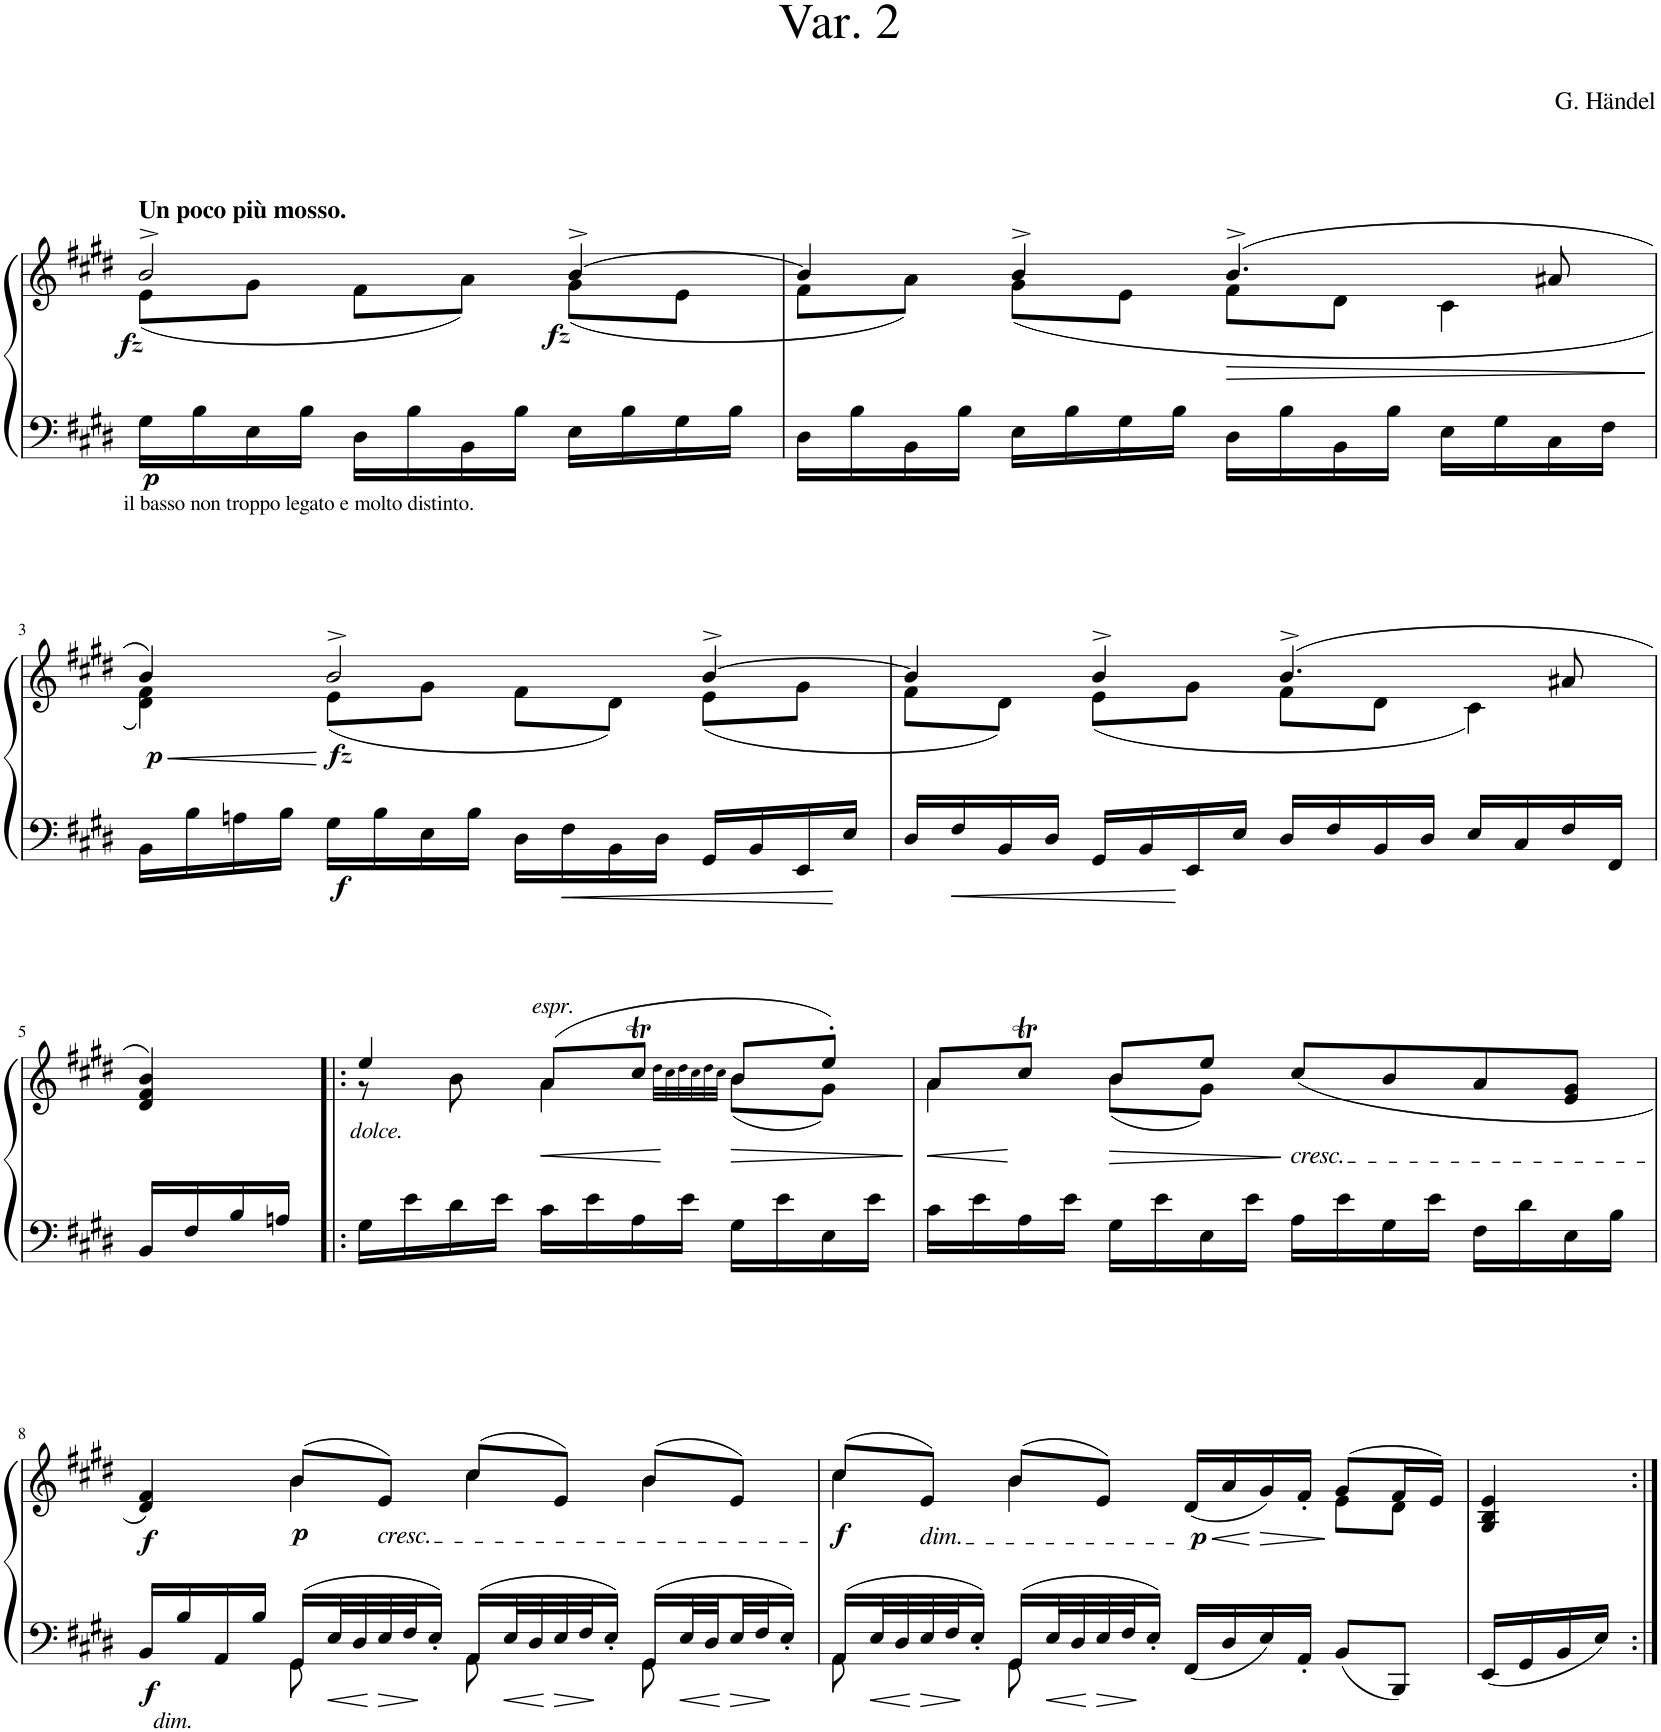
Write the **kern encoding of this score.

**kern	**kern	**dynam
*part1	*part1	*part1
*staff2	*staff1	*staff1/2
*I"Piano	*	*
*I'Pno.	*	*
*clefF4	*clefG2	*
*k[f#c#g#d#]	*k[f#c#g#d#]	*
=1	=1	=1
*	*^	*
!	!LO:TX:a:B:t=Un poco più mosso.	!	!
!LO:TX:b:t=il basso non troppo legato e molto distinto.	!	!	!
!	!	!	!LO:DY:b=2
!	!	!	!LO:DY:n=1:b
16G#\LL	2b^/	(8e\L	p fz
16B\	.	.	.
16E\	.	8g#\J	.
16B\JJ	.	.	.
16D#\LL	.	8f#\L	.
16B\	.	.	.
16BB\	.	8a\J)	.
16B\JJ	.	.	.
!	!	!	!LO:DY:n=2:b
16E\LL	[4b^/	(8g#\L	fz
16B\	.	.	.
16G#\	.	8e\J	.
16B\JJ	.	.	.
=2	=2	=2	=2
16D#\LL	4b/]	8f#\L	.
16B\	.	.	.
16BB\	.	8a\J)	.
16B\JJ	.	.	.
16E\LL	4b^/	(8g#\L	.
16B\	.	.	.
16G#\	.	8e\J	.
16B\JJ	.	.	.
!	!	!	!LO:HP:b
16D#\LL	(4.b^/	8f#\L	>
16B\	.	.	.
16BB\	.	8d#\J	.
16B\JJ	.	.	.
16E\LL	.	4c#\	.
16G#\	.	.	.
16C#\	8a#X/	.	.
16F#\JJ	.	.	.
*	*v	*v	*
.	.	]
!!LO:LB:g=z
=3	=3	=3
!	!	!LO:HP:b
*	*^	*
!	!	!	!LO:DY:n=1:b
16BB\LL	4b/)	4d#\ 4f#\)	< p
16B\	.	.	.
16An\	.	.	.
16B\JJ	.	.	.
!	!	!	!LO:DY:n=2:b=2
!	!	!	!LO:DY:n=3:b
16G#\LL	2b^/	(8e\L	[ f fz
16B\	.	.	.
16E\	.	8g#\J	.
16B\JJ	.	.	.
16D#\LL	.	8f#\L	.
16F#\	.	.	.
16BB\	.	8d#\J)	.
16D#\JJ	.	.	.
16GG#/LL	[4b^/	(8e\L	.
16BB/	.	.	.
16EE/	.	8g#\J	.
16E/JJ	.	.	.
=4	=4	=4	=4
16D#/LL	4b/]	8f#\L	.
16F#/	.	.	.
16BB/	.	8d#\J)	.
16D#/JJ	.	.	.
16GG#/LL	4b^/	(8e\L	.
16BB/	.	.	.
16EE/	.	8g#\J	.
16E/JJ	.	.	.
16D#/LL	(4.b^/	8f#\L	.
16F#/	.	.	.
16BB/	.	8d#\J	.
16D#/JJ	.	.	.
16E/LL	.	4c#\)	.
16C#/	.	.	.
16F#/	8a#X/	.	.
16FF#/JJ	.	.	.
*	*v	*v	*
!!LO:LB:g=z
=5	=5	=5
16BB/LL	4d#/ 4f#/ 4b/)	.
16F#/	.	.
16B/	.	.
16An/JJ	.	.
=6!|:	=6!|:	=6!|:
*	*^	*
!	!LO:TX:b:i:t=dolce.	!	!
16G#\LL	4ee/	8r	.
16e\	.	.	.
16d#\	.	8b\	.
16e\JJ	.	.	.
!	!LO:TX:a:i:t=espr.	!	!
!	!	!	!LO:HP:b
16c#\LL	(8a/L	4a\	<
16e\	.	.	.
16A\	8cc#T/J	.	.
16e\JJ	.	.	.
.	.	32qdd#\LLL	.
.	.	32qcc#\	.
.	.	32qdd#\	.
.	.	32qcc#\	.
.	.	32qdd#\	.
.	.	32qcc#\JJJ	.
!	!	!	!LO:HP:n=1:b
16G#\LL	8b/L	(8b\L	[ >
16e\	.	.	.
16E\	8ee'/J)	8g#\J)	.
16e\JJ	.	.	.
*	*v	*v	*
.	.	]
=7	=7	=7
!	!	!LO:HP:b
*	*^	*
16c#\LL	8a/L	4a\	<
16e\	.	.	.
16A\	8cc#T/J	.	[
16e\JJ	.	.	.
!	!	!	!LO:HP:b
16G#\LL	8b/L	(8b\L	>
16e\	.	.	.
16E\	8ee/J	8g#\J)	.
16e\JJ	.	.	.
!	!LO:TX:b:i:t=cresc.	!	!
16A\LL	(8cc#/L	2ryy	]
16e\	.	.	.
16G#\	8b/	.	.
16e\JJ	.	.	.
16F#\LL	8a/	.	.
16d#\	.	.	.
16E\	8e/ 8g#/J	.	.
16B\JJ	.	.	.
!!LO:LB:g=z	!!
=8	=8	=8	=8
*^	*	*	*
!LO:TX:b:i:t=dim.	!	!	!	!
!	!	!	!	!LO:DY:b=2
!	!	!	!	!LO:DY:n=1:b
16BB/LL	4ryy	4d#/ 4f#/)	4ryy	f f
16B/	.	.	.	.
16AA/	.	.	.	.
16B/JJ	.	.	.	.
!	!	!	!	!LO:DY:n=2:b
16GG#/LL	8GG#\	(8b/L	4b\	p
32E/L	.	.	.	.
32D#/	.	.	.	.
!	!	!LO:TX:b:i:t=cresc.	!	!
32E/	8ryy	8e/J)	.	.
32F#/J	.	.	.	.
16E'/JJ	.	.	.	.
16AA/LL	8AA\	(8cc#/L	4cc#\	.
32E/L	.	.	.	.
32D#/	.	.	.	.
32E/	8ryy	8e/J)	.	.
32F#/J	.	.	.	.
16E'/JJ	.	.	.	.
16GG#/LL	8GG#\	(8b/L	4b\	.
32E/L	.	.	.	.
32D#/	.	.	.	.
32E/	8ryy	8e/J)	.	.
32F#/J	.	.	.	.
16E'/JJ	.	.	.	.
=9	=9	=9	=9	=9
!	!	!	!	!LO:DY:b
16AA/LL	8AA\	(8cc#/L	4cc#\	f
32E/L	.	.	.	.
32D#/	.	.	.	.
!	!	!LO:TX:b:i:t=dim.	!	!
32E/	8ryy	8e/J)	.	.
32F#/J	.	.	.	.
16E'/JJ	.	.	.	.
16GG#/LL	8GG#\	(8b/L	4b\	.
32E/L	.	.	.	.
32D#/	.	.	.	.
32E/	2ryy	8e/J)	.	.
32F#/J	.	.	.	.
16E'/JJ	.	.	.	.
!	!	!	!	!LO:HP:b
!	!	!	!	!LO:DY:n=1:b
16FF#/LL	.	(16d#/LL	4ryy	< p
16D#/	.	16a/	.	.
!	!	!	!	!LO:HP:n=1:b
16E/	.	16g#/)	.	[ >
16AA'/JJ	.	16f#'/JJ	.	.
8BB/L	.	(8g#/L	8e\L	]
8BBB/J	8ryy	16f#/L	8d#\J	.
.	.	16e/JJ)	.	.
*v	*v	*	*	*
*	*v	*v	*
=10	=10	=10
16EE/LL	4G#/ 4B/ 4e/	.
16GG#/	.	.
16BB/	.	.
16E/JJ	.	.
=:|!	=:|!	=:|!
*-	*-	*-
